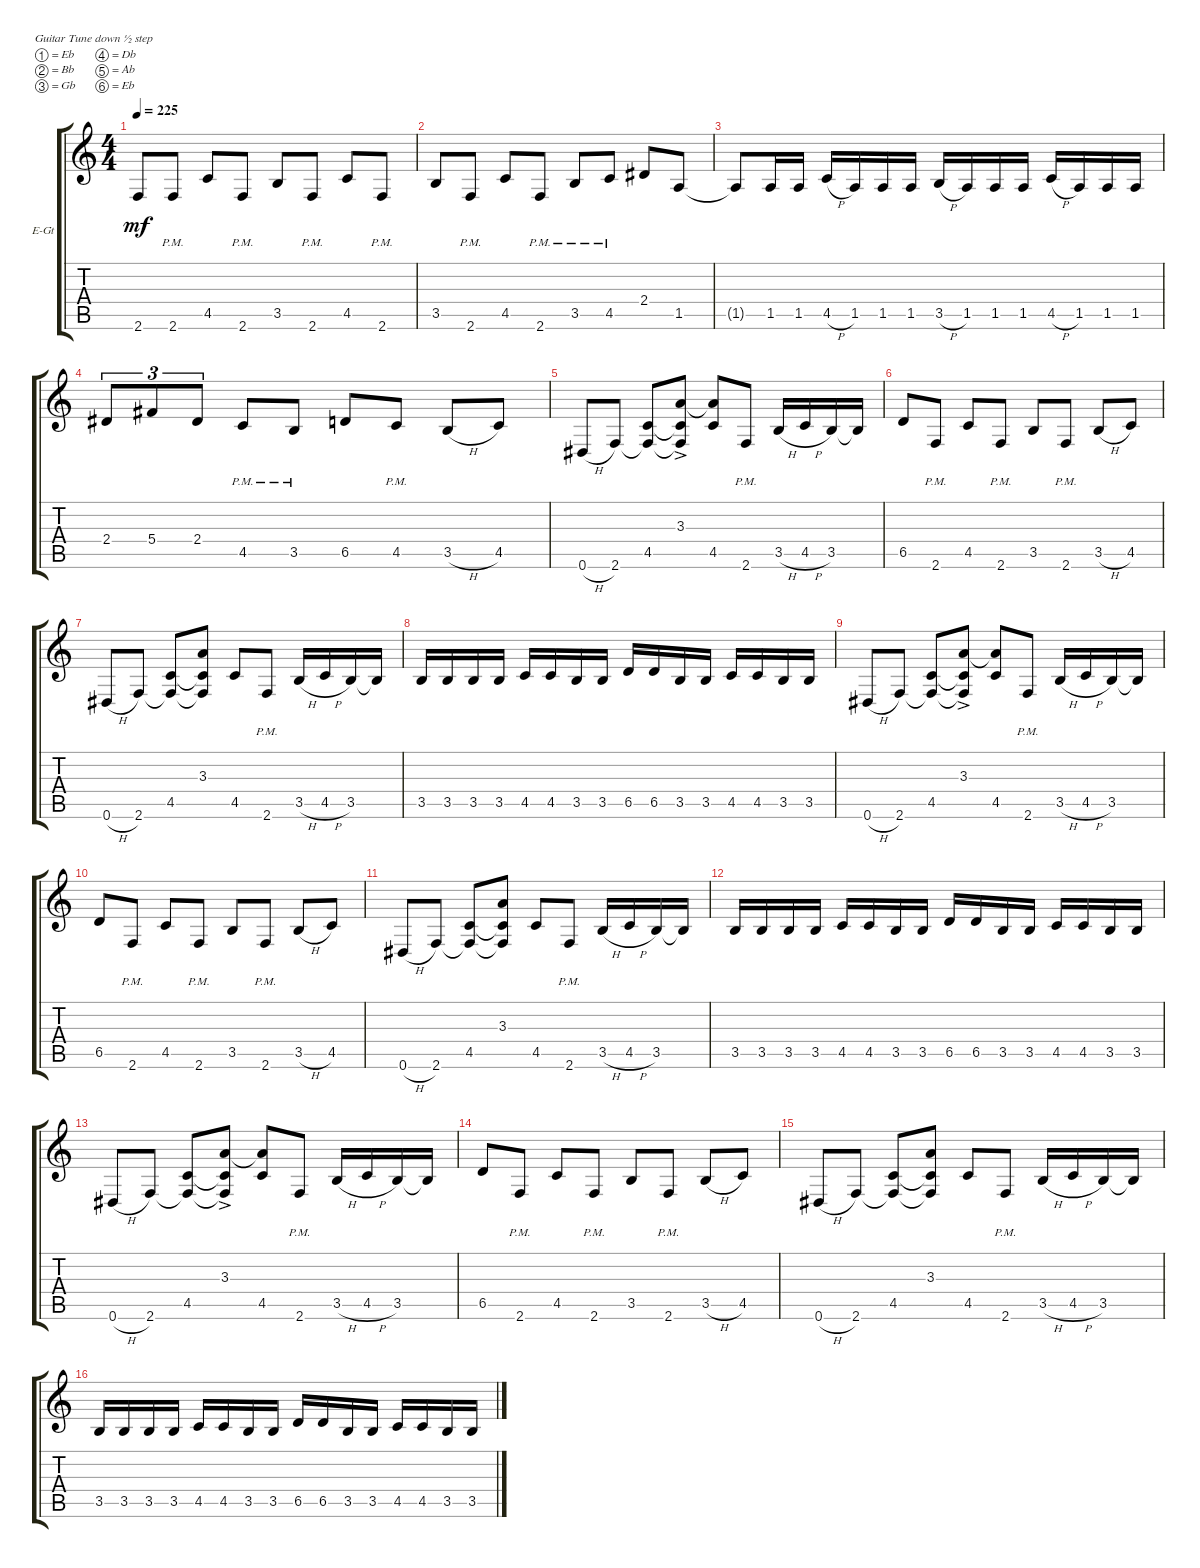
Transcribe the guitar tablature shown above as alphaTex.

\bracketExtendMode groupsimilarinstruments
\firstSystemTrackNameOrientation horizontal
\otherSystemsTrackNameOrientation horizontal
\track ("left" "E-Gt") {instrument distortionguitar}
\staff {score tabs}
\tuning (Eb4 Bb3 Gb3 Db3 Ab2 Eb2)
\ts (4 4)
\tempo 225
\clef g2
\ks c
2.6{t}.8{dy mf} 2.6{pm}.8 4.5.8 2.6{pm}.8 3.5.8 2.6{pm}.8 4.5.8 2.6{pm}.8 |
3.5.8 2.6{pm}.8 4.5.8 2.6{pm}.8 3.5{pm}.8 4.5{pm}.8 2.4.8 1.5.8 |
1.5{t}.8 1.5.16 1.5.16 4.5{h}.16 1.5.16 1.5.16 1.5.16 3.5{h}.16 1.5.16 1.5.16 1.5.16 4.5{h}.16 1.5.16 1.5.16 1.5.16 |
2.4.8{tu (3 2)} 5.4.8{tu (3 2)} 2.4.8{tu (3 2)} 4.5{pm}.8 3.5{pm}.8 6.5.8 4.5{pm}.8 3.5{h}.8 4.5.8 |
0.6{h}.8 2.6.8 (4.5 2.6{t}).8 (3.3{ac} 2.6{t} 4.5{t}).8 (4.5 3.3{t}).8 2.6{pm}.8 3.5{h}.16 4.5{h}.16 3.5.16 3.5{t}.16 |
6.5.8 2.6{pm}.8 4.5.8 2.6{pm}.8 3.5.8 2.6{pm}.8 3.5{h}.8 4.5.8 |
0.6{h}.8 2.6.8 (4.5 2.6{t}).8 (3.3 2.6{t} 4.5{t}).8 4.5.8 2.6{pm}.8 3.5{h}.16 4.5{h}.16 3.5.16 3.5{t}.16 |
3.5.16 3.5.16 3.5.16 3.5.16 4.5.16 4.5.16 3.5.16 3.5.16 6.5.16 6.5.16 3.5.16 3.5.16 4.5.16 4.5.16 3.5.16 3.5.16 |
0.6{h}.8 2.6.8 (4.5 2.6{t}).8 (3.3{ac} 2.6{t} 4.5{t}).8 (4.5 3.3{t}).8 2.6{pm}.8 3.5{h}.16 4.5{h}.16 3.5.16 3.5{t}.16 |
6.5.8 2.6{pm}.8 4.5.8 2.6{pm}.8 3.5.8 2.6{pm}.8 3.5{h}.8 4.5.8 |
0.6{h}.8 2.6.8 (4.5 2.6{t}).8 (3.3 2.6{t} 4.5{t}).8 4.5.8 2.6{pm}.8 3.5{h}.16 4.5{h}.16 3.5.16 3.5{t}.16 |
3.5.16 3.5.16 3.5.16 3.5.16 4.5.16 4.5.16 3.5.16 3.5.16 6.5.16 6.5.16 3.5.16 3.5.16 4.5.16 4.5.16 3.5.16 3.5.16 |
0.6{h}.8 2.6.8 (4.5 2.6{t}).8 (3.3{ac} 2.6{t} 4.5{t}).8 (4.5 3.3{t}).8 2.6{pm}.8 3.5{h}.16 4.5{h}.16 3.5.16 3.5{t}.16 |
6.5.8 2.6{pm}.8 4.5.8 2.6{pm}.8 3.5.8 2.6{pm}.8 3.5{h}.8 4.5.8 |
0.6{h}.8 2.6.8 (4.5 2.6{t}).8 (3.3 2.6{t} 4.5{t}).8 4.5.8 2.6{pm}.8 3.5{h}.16 4.5{h}.16 3.5.16 3.5{t}.16 |
3.5.16 3.5.16 3.5.16 3.5.16 4.5.16 4.5.16 3.5.16 3.5.16 6.5.16 6.5.16 3.5.16 3.5.16 4.5.16 4.5.16 3.5.16 3.5.16
